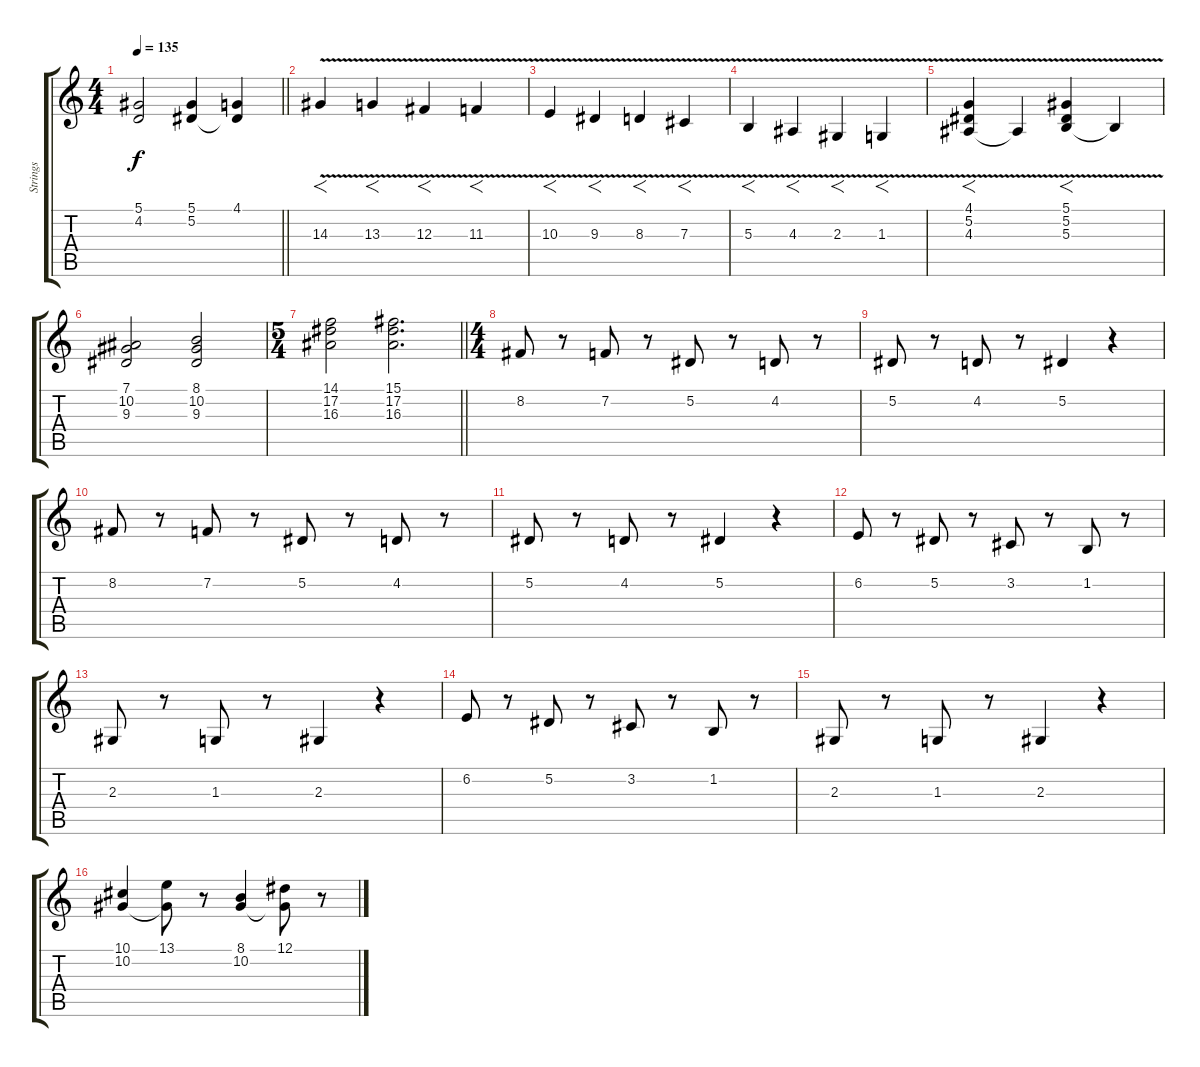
\track ("Strings" "Strings") {instrument stringensemble1}
\staff {score tabs}
\tuning (Eb4 Bb3 Gb3 Db3 Ab2 Eb2) {hide}
\ts (4 4)
\tempo 135
\clef g2
\barLineRight lightlight
\ks c
(5.1 4.2).2{dy f} (5.1 5.2).4 (4.1 5.2{t}).4 |
\section ("" "")
14.3{v}.4{f} 13.3{v}.4{f} 12.3{v}.4{f} 11.3{v}.4{f} |
10.3{v}.4{f} 9.3{v}.4{f} 8.3{v}.4{f} 7.3{v}.4{f} |
5.3{v}.4{f} 4.3{v}.4{f} 2.3{v}.4{f} 1.3{v}.4{f} |
(4.1 5.2 4.3{v}).4{f} 4.3{t}.4 (5.1 5.2 5.3{v}).4{f} 5.3{t}.4 |
(7.1 10.2 9.3).2 (8.1 10.2 9.3).2 |
\ts (5 4)
\barLineRight lightlight
(14.1 17.2 16.3).2 (15.1 17.2 16.3).2{d} |
\ts (4 4)
\section ("" "")
8.2.8 r.8 7.2.8 r.8 5.2.8 r.8 4.2.8 r.8 |
5.2.8 r.8 4.2.8 r.8 5.2.4 r.4 |
8.2.8 r.8 7.2.8 r.8 5.2.8 r.8 4.2.8 r.8 |
5.2.8 r.8 4.2.8 r.8 5.2.4 r.4 |
6.2.8 r.8 5.2.8 r.8 3.2.8 r.8 1.2.8 r.8 |
2.3.8 r.8 1.3.8 r.8 2.3.4 r.4 |
6.2.8 r.8 5.2.8 r.8 3.2.8 r.8 1.2.8 r.8 |
2.3.8 r.8 1.3.8 r.8 2.3.4 r.4 |
(10.1 10.2).4 (13.1 10.2{t}).8 r.8 (8.1 10.2).4 (12.1 10.2{t}).8 r.8
